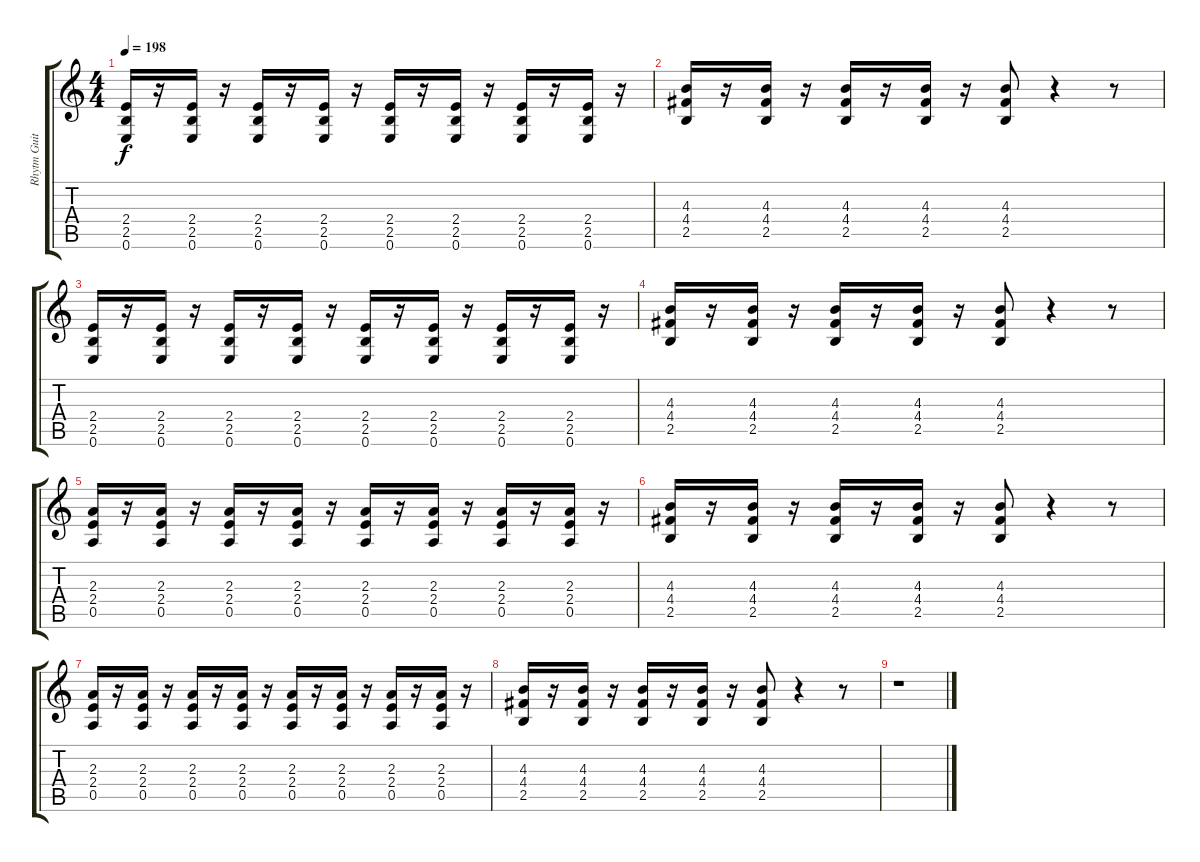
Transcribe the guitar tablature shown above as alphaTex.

\track ("Rhytm Guitar" "Rhytm Guit") {instrument distortionguitar}
\staff {score tabs}
\tuning (E4 B3 G3 D3 A2 E2) {hide}
\ts (4 4)
\tempo 198
\clef g2
\ks c
(2.4 2.5 0.6).16{dy f} r.16 (2.4 2.5 0.6).16 r.16 (2.4 2.5 0.6).16 r.16 (2.4 2.5 0.6).16 r.16 (2.4 2.5 0.6).16 r.16 (2.4 2.5 0.6).16 r.16 (2.4 2.5 0.6).16 r.16 (2.4 2.5 0.6).16 r.16 |
(4.3 4.4 2.5).16 r.16 (4.3 4.4 2.5).16 r.16 (4.3 4.4 2.5).16 r.16 (4.3 4.4 2.5).16 r.16 (4.3 4.4 2.5).8 r.4 r.8 |
(2.4 2.5 0.6).16 r.16 (2.4 2.5 0.6).16 r.16 (2.4 2.5 0.6).16 r.16 (2.4 2.5 0.6).16 r.16 (2.4 2.5 0.6).16 r.16 (2.4 2.5 0.6).16 r.16 (2.4 2.5 0.6).16 r.16 (2.4 2.5 0.6).16 r.16 |
(4.3 4.4 2.5).16 r.16 (4.3 4.4 2.5).16 r.16 (4.3 4.4 2.5).16 r.16 (4.3 4.4 2.5).16 r.16 (4.3 4.4 2.5).8 r.4 r.8 |
(2.3 2.4 0.5).16 r.16 (2.3 2.4 0.5).16 r.16 (2.3 2.4 0.5).16 r.16 (2.3 2.4 0.5).16 r.16 (2.3 2.4 0.5).16 r.16 (2.3 2.4 0.5).16 r.16 (2.3 2.4 0.5).16 r.16 (2.3 2.4 0.5).16 r.16 |
(4.3 4.4 2.5).16 r.16 (4.3 4.4 2.5).16 r.16 (4.3 4.4 2.5).16 r.16 (4.3 4.4 2.5).16 r.16 (4.3 4.4 2.5).8 r.4 r.8 |
(2.3 2.4 0.5).16 r.16 (2.3 2.4 0.5).16 r.16 (2.3 2.4 0.5).16 r.16 (2.3 2.4 0.5).16 r.16 (2.3 2.4 0.5).16 r.16 (2.3 2.4 0.5).16 r.16 (2.3 2.4 0.5).16 r.16 (2.3 2.4 0.5).16 r.16 |
(4.3 4.4 2.5).16 r.16 (4.3 4.4 2.5).16 r.16 (4.3 4.4 2.5).16 r.16 (4.3 4.4 2.5).16 r.16 (4.3 4.4 2.5).8 r.4 r.8 |
r.1
